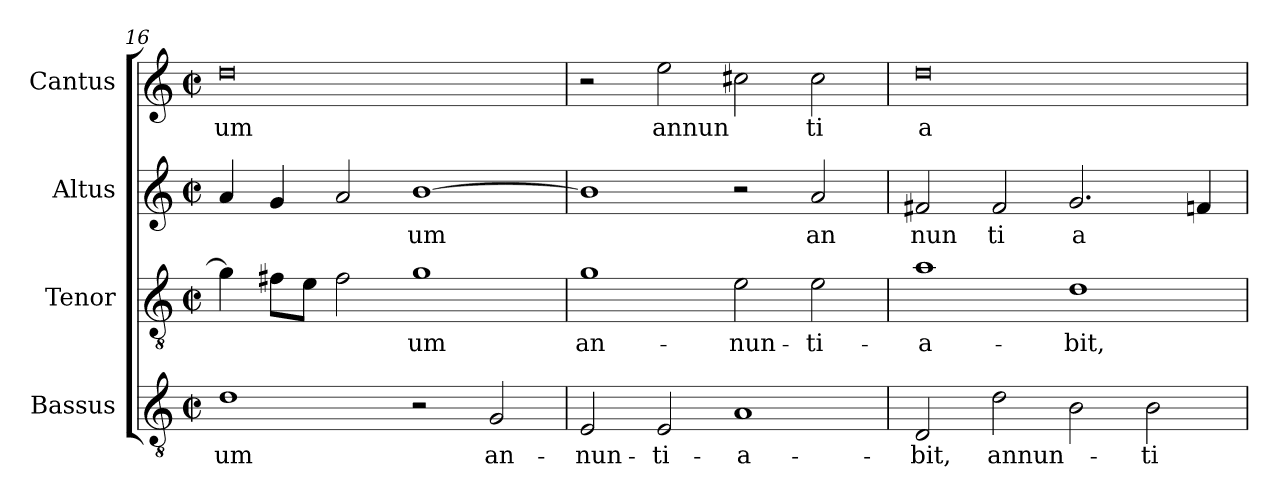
**kern	**text	**kern	**text	**kern	**text	**kern	**text
*part4	*part4	*part3	*part3	*part2	*part2	*part1	*part1
*staff4	*staff4	*staff3	*staff3	*staff2	*staff2	*staff1	*staff1
*I"Bassus	*	*I"Tenor	*	*I"Altus	*	*I"Cantus	*
*clefGv2	*	*clefGv2	*	*clefG2	*	*clefG2	*
*M2/2	*	*M2/2	*	*M2/2	*	*M2/2	*
*met(c|)	*	*met(c|)	*	*met(c|)	*	*met(c|)	*
=16	=16	=16	=16	=16	=16	=16	=16
!	!LO:LY:b:cj	!	!	!	!	!	!LO:LY:b:cj
1d	-um	4g\]	.	4a/	.	0dd	um
.	.	8f#\L	.	4g/	.	.	.
.	.	8e\J	.	.	.	.	.
.	.	2f#\	.	2a/	.	.	.
!	!	!	!LO:LY:b:cj	!	!LO:LY:b:cj	!	!
2r	.	1g	-um	[>1b	um	.	.
!	!LO:LY:b:cj	!	!	!	!	!	!
2G/	an-	.	.	.	.	.	.
=17	=17	=17	=17	=17	=17	=17	=17
!	!LO:LY:b:cj	!	!LO:LY:b:cj	!	!	!	!
2E/	-nun-	1g	an-	1b]	.	2r	.
!	!LO:LY:b:cj	!	!	!	!	!	!LO:LY:b
2E/	-ti-	.	.	.	.	2ee\	annun
!	!LO:LY:b:cj	!	!LO:LY:b:cj	!	!	!	!
1A	-a-	2e\	-nun-	2r	.	2cc#X\	.
!	!	!	!LO:LY:b:cj	!	!LO:LY:b:cj	!	!LO:LY:b:cj
.	.	2e\	-ti-	2a/	an	2cc#\	ti
=18	=18	=18	=18	=18	=18	=18	=18
!	!LO:LY:b:cj	!	!LO:LY:b:cj	!	!LO:LY:b:cj	!	!LO:LY:b:cj
2D/	-bit,	1a	-a-	2f#X/	nun	0dd	a
!	!LO:LY:b	!	!	!	!LO:LY:b:cj	!	!
2d\	annun-	.	.	2f#/	ti	.	.
!	!	!	!LO:LY:b:cj	!	!LO:LY:b:cj	!	!
2B\	.	1d	-bit,	2.g/	a	.	.
!	!LO:LY:b:cj	!	!	!	!	!	!
2B\	-ti-	.	.	.	.	.	.
.	.	.	.	4fn/	.	.	.
=	=	=	=	=	=	=	=
*-	*-	*-	*-	*-	*-	*-	*-
